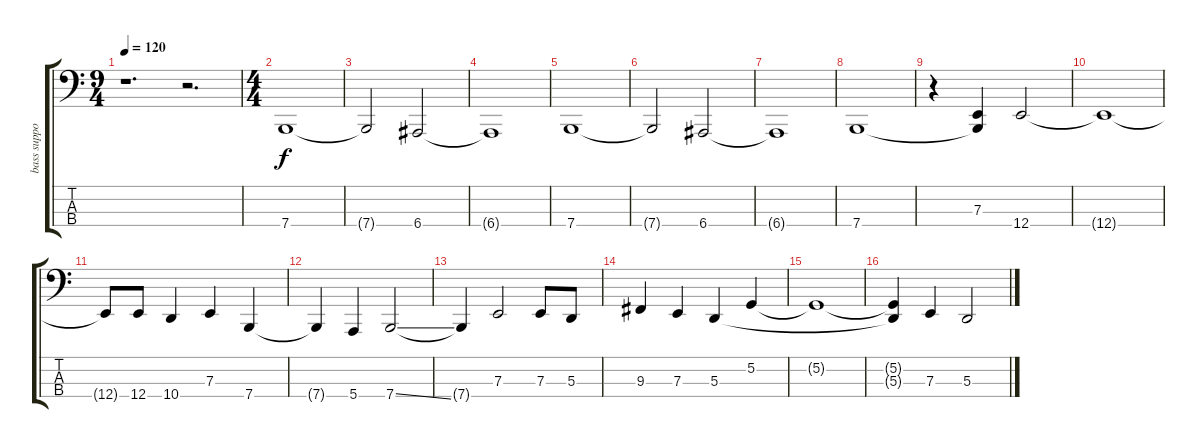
\track ("bass support" "bass suppo") {instrument lead1square}
\staff {score tabs}
\tuning (G2 D2 A1 E1) {hide}
\ts (9 4)
\tempo 120
\clef f4
\ks c
r.1{d dy f instrument lead1square} r.2{d} |
\ts (4 4)
7.4.1 |
7.4{t}.2 6.4.2 |
6.4{t}.1 |
7.4.1 |
7.4{t}.2 6.4.2 |
6.4{t}.1 |
7.4.1 |
r.4 (7.3 7.4{t}).4 12.4.2 |
12.4{t}.1 |
12.4{t}.8 12.4.8 10.4.4 7.3.4 7.4.4 |
7.4{t}.4 5.4.4 7.4{ss}.2 |
7.4{t}.4 7.3.2 7.3.8 5.3.8 |
9.3.4 7.3.4 5.3.4 5.2.4 |
5.2{t}.1 |
(5.2{t} 5.3{t}).4 7.3.4 5.3.2
